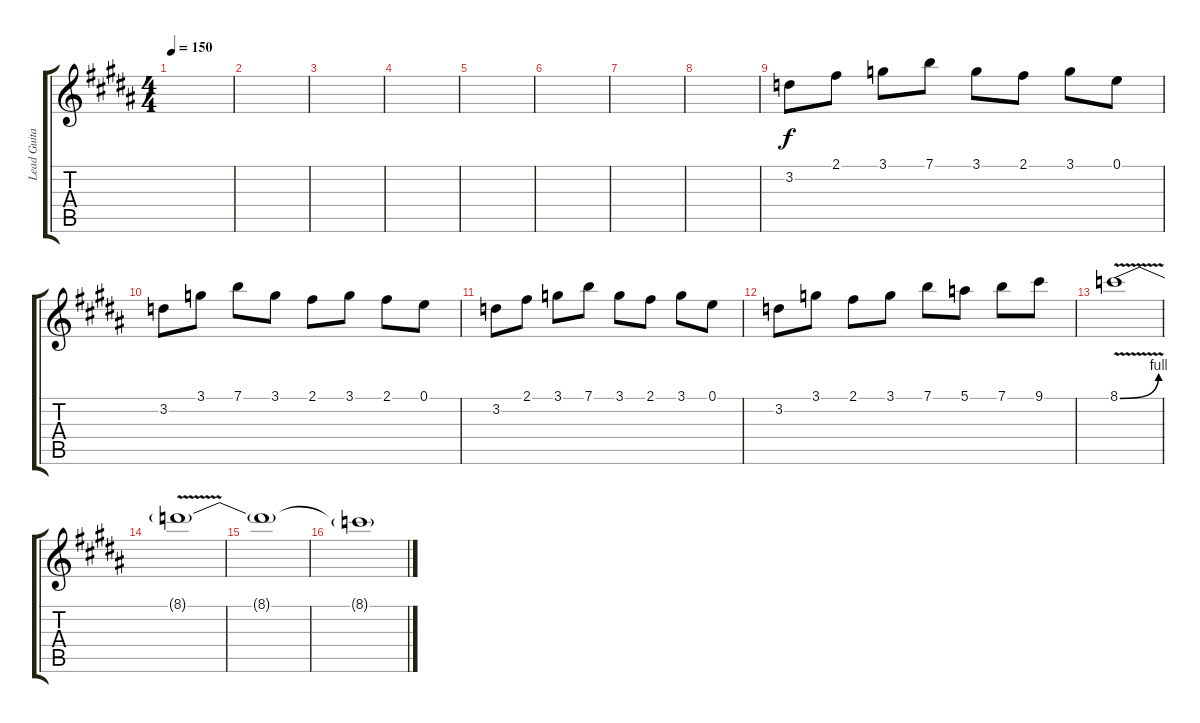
\track ("Lead Guitar" "Lead Guita") {instrument overdrivenguitar}
\staff {score tabs}
\tuning (E4 B3 G3 D3 A2 E2) {hide}
\ts (4 4)
\tempo 150
\clef g2
\ks b
|
|
|
|
|
|
|
|
3.2.8 2.1.8 3.1.8 7.1.8 3.1.8 2.1.8 3.1.8 0.1.8 |
3.2.8 3.1.8 7.1.8 3.1.8 2.1.8 3.1.8 2.1.8 0.1.8 |
3.2.8 2.1.8 3.1.8 7.1.8 3.1.8 2.1.8 3.1.8 0.1.8 |
3.2.8 3.1.8 2.1.8 3.1.8 7.1.8 5.1.8 7.1.8 9.1.8 |
8.1{be (bend 0 0 60 4) v}.1 |
8.1{t}.1 |
8.1{t}.1 |
8.1{t}.1
